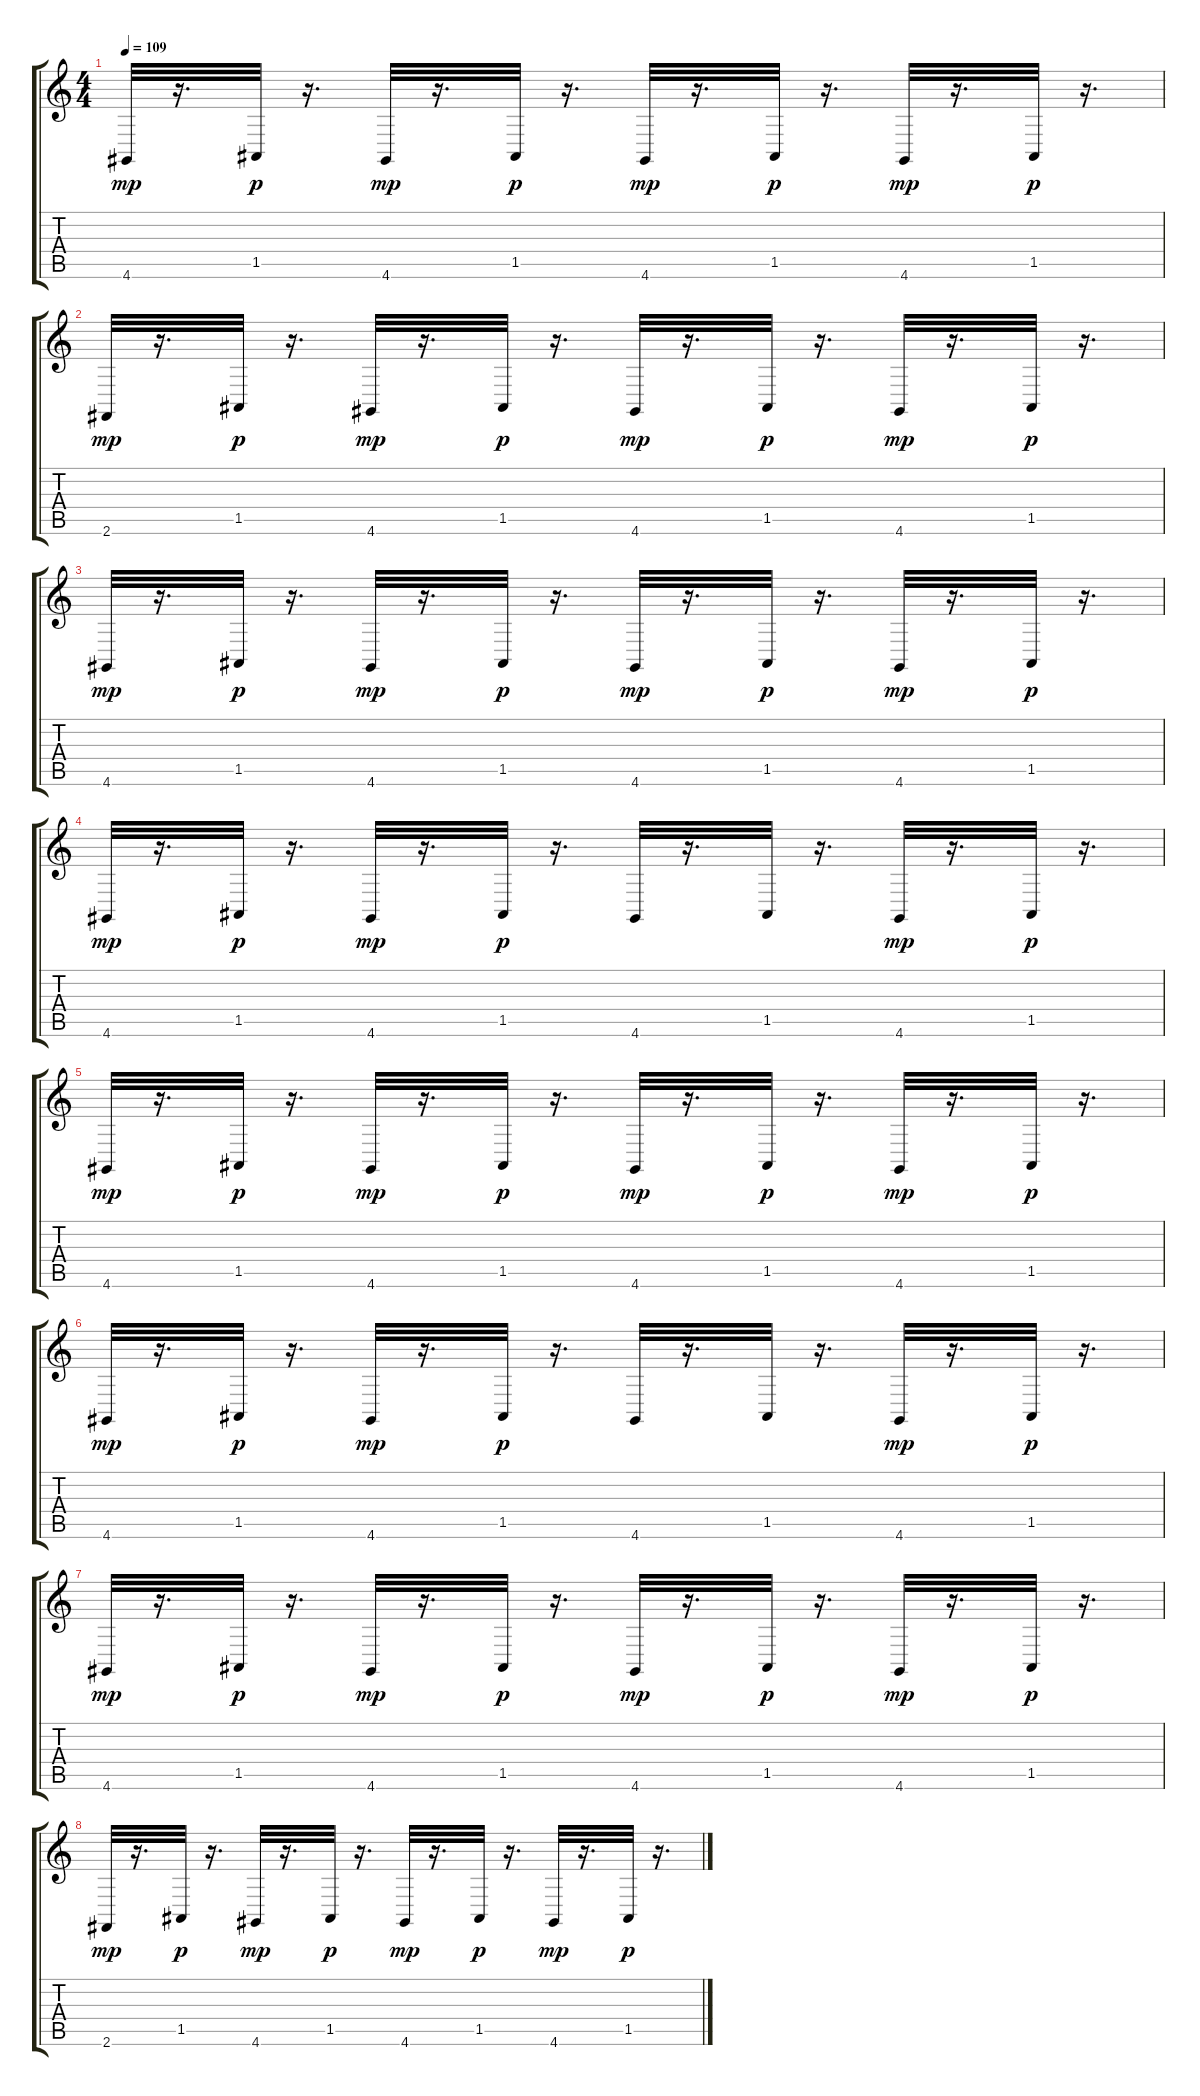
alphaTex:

\track "" {instrument altosax}
\staff {score tabs}
\tuning (E4 B3 G3 D3 A2 E2) {hide}
\ts (4 4)
\tempo 109
\clef g2
\ks c
4.6.32{dy mp} r.16{d} 1.5.32{dy p} r.16{d} 4.6.32{dy mp} r.16{d} 1.5.32{dy p} r.16{d} 4.6.32{dy mp} r.16{d} 1.5.32{dy p} r.16{d} 4.6.32{dy mp} r.16{d} 1.5.32{dy p} r.16{d} |
2.6.32{dy mp} r.16{d} 1.5.32{dy p} r.16{d} 4.6.32{dy mp} r.16{d} 1.5.32{dy p} r.16{d} 4.6.32{dy mp} r.16{d} 1.5.32{dy p} r.16{d} 4.6.32{dy mp} r.16{d} 1.5.32{dy p} r.16{d} |
4.6.32{dy mp} r.16{d} 1.5.32{dy p} r.16{d} 4.6.32{dy mp} r.16{d} 1.5.32{dy p} r.16{d} 4.6.32{dy mp} r.16{d} 1.5.32{dy p} r.16{d} 4.6.32{dy mp} r.16{d} 1.5.32{dy p} r.16{d} |
4.6.32{dy mp} r.16{d} 1.5.32{dy p} r.16{d} 4.6.32{dy mp} r.16{d} 1.5.32{dy p} r.16{d} 4.6.32 r.16{d} 1.5.32 r.16{d} 4.6.32{dy mp} r.16{d} 1.5.32{dy p} r.16{d} |
4.6.32{dy mp} r.16{d} 1.5.32{dy p} r.16{d} 4.6.32{dy mp} r.16{d} 1.5.32{dy p} r.16{d} 4.6.32{dy mp} r.16{d} 1.5.32{dy p} r.16{d} 4.6.32{dy mp} r.16{d} 1.5.32{dy p} r.16{d} |
4.6.32{dy mp} r.16{d} 1.5.32{dy p} r.16{d} 4.6.32{dy mp} r.16{d} 1.5.32{dy p} r.16{d} 4.6.32 r.16{d} 1.5.32 r.16{d} 4.6.32{dy mp} r.16{d} 1.5.32{dy p} r.16{d} |
4.6.32{dy mp} r.16{d} 1.5.32{dy p} r.16{d} 4.6.32{dy mp} r.16{d} 1.5.32{dy p} r.16{d} 4.6.32{dy mp} r.16{d} 1.5.32{dy p} r.16{d} 4.6.32{dy mp} r.16{d} 1.5.32{dy p} r.16{d} |
2.6.32{dy mp} r.16{d} 1.5.32{dy p} r.16{d} 4.6.32{dy mp} r.16{d} 1.5.32{dy p} r.16{d} 4.6.32{dy mp} r.16{d} 1.5.32{dy p} r.16{d} 4.6.32{dy mp} r.16{d} 1.5.32{dy p} r.16{d}
